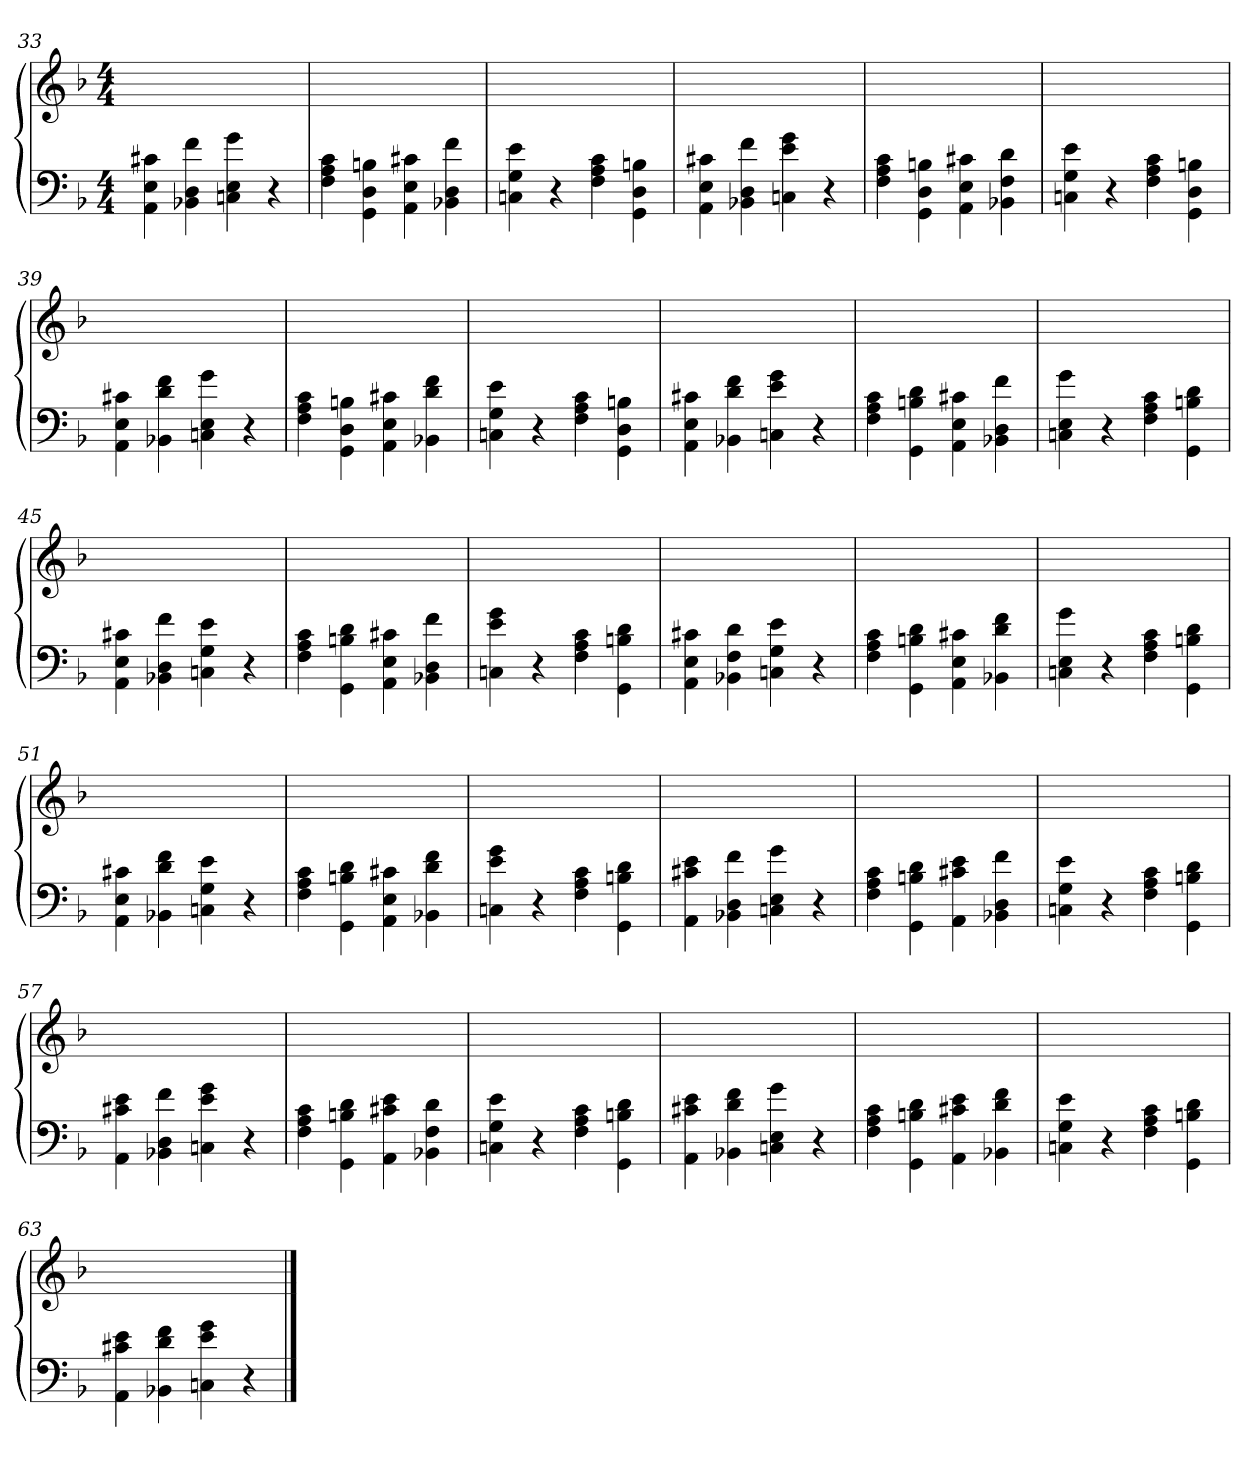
**kern	**kern
*part2	*part1
*staff2	*staff1
*clefF4	*clefG2
*k[b-]	*k[b-]
*F:	*F:
*M4/4	*M4/4
=33	=33
4AA 4E 4c#X	1ryy
4BB-X 4D 4f	.
4Cn 4E 4g	.
4r	.
=34	=34
4F 4A 4c	1ryy
4GG 4D 4Bn	.
4AA 4E 4c#X	.
4BB-X 4D 4f	.
=35	=35
4Cn 4G 4e	1ryy
4r	.
4F 4A 4c	.
4GG 4D 4Bn	.
=36	=36
4AA 4E 4c#X	1ryy
4BB-X 4D 4f	.
4Cn 4e 4g	.
4r	.
=37	=37
4F 4A 4c	1ryy
4GG 4D 4Bn	.
4AA 4E 4c#X	.
4BB-X 4F 4d	.
=38	=38
4Cn 4G 4e	1ryy
4r	.
4F 4A 4c	.
4GG 4D 4Bn	.
=39	=39
4AA 4E 4c#X	1ryy
4BB-X 4d 4f	.
4Cn 4E 4g	.
4r	.
=40	=40
4F 4A 4c	1ryy
4GG 4D 4Bn	.
4AA 4E 4c#X	.
4BB-X 4d 4f	.
=41	=41
4Cn 4G 4e	1ryy
4r	.
4F 4A 4c	.
4GG 4D 4Bn	.
=42	=42
4AA 4E 4c#X	1ryy
4BB-X 4d 4f	.
4Cn 4e 4g	.
4r	.
=43	=43
4F 4A 4c	1ryy
4GG 4Bn 4d	.
4AA 4E 4c#X	.
4BB-X 4D 4f	.
=44	=44
4Cn 4E 4g	1ryy
4r	.
4F 4A 4c	.
4GG 4Bn 4d	.
=45	=45
4AA 4E 4c#X	1ryy
4BB-X 4D 4f	.
4Cn 4G 4e	.
4r	.
=46	=46
4F 4A 4c	1ryy
4GG 4Bn 4d	.
4AA 4E 4c#X	.
4BB-X 4D 4f	.
=47	=47
4Cn 4e 4g	1ryy
4r	.
4F 4A 4c	.
4GG 4Bn 4d	.
=48	=48
4AA 4E 4c#X	1ryy
4BB-X 4F 4d	.
4Cn 4G 4e	.
4r	.
=49	=49
4F 4A 4c	1ryy
4GG 4Bn 4d	.
4AA 4E 4c#X	.
4BB-X 4d 4f	.
=50	=50
4Cn 4E 4g	1ryy
4r	.
4F 4A 4c	.
4GG 4Bn 4d	.
=51	=51
4AA 4E 4c#X	1ryy
4BB-X 4d 4f	.
4Cn 4G 4e	.
4r	.
=52	=52
4F 4A 4c	1ryy
4GG 4Bn 4d	.
4AA 4E 4c#X	.
4BB-X 4d 4f	.
=53	=53
4Cn 4e 4g	1ryy
4r	.
4F 4A 4c	.
4GG 4Bn 4d	.
=54	=54
4AA 4c#X 4e	1ryy
4BB-X 4D 4f	.
4Cn 4E 4g	.
4r	.
=55	=55
4F 4A 4c	1ryy
4GG 4Bn 4d	.
4AA 4c#X 4e	.
4BB-X 4D 4f	.
=56	=56
4Cn 4G 4e	1ryy
4r	.
4F 4A 4c	.
4GG 4Bn 4d	.
=57	=57
4AA 4c#X 4e	1ryy
4BB-X 4D 4f	.
4Cn 4e 4g	.
4r	.
=58	=58
4F 4A 4c	1ryy
4GG 4Bn 4d	.
4AA 4c#X 4e	.
4BB-X 4F 4d	.
=59	=59
4Cn 4G 4e	1ryy
4r	.
4F 4A 4c	.
4GG 4Bn 4d	.
=60	=60
4AA 4c#X 4e	1ryy
4BB-X 4d 4f	.
4Cn 4E 4g	.
4r	.
=61	=61
4F 4A 4c	1ryy
4GG 4Bn 4d	.
4AA 4c#X 4e	.
4BB-X 4d 4f	.
=62	=62
4Cn 4G 4e	1ryy
4r	.
4F 4A 4c	.
4GG 4Bn 4d	.
=63	=63
4AA 4c#X 4e	1ryy
4BB-X 4d 4f	.
4Cn 4e 4g	.
4r	.
==	==
*-	*-
